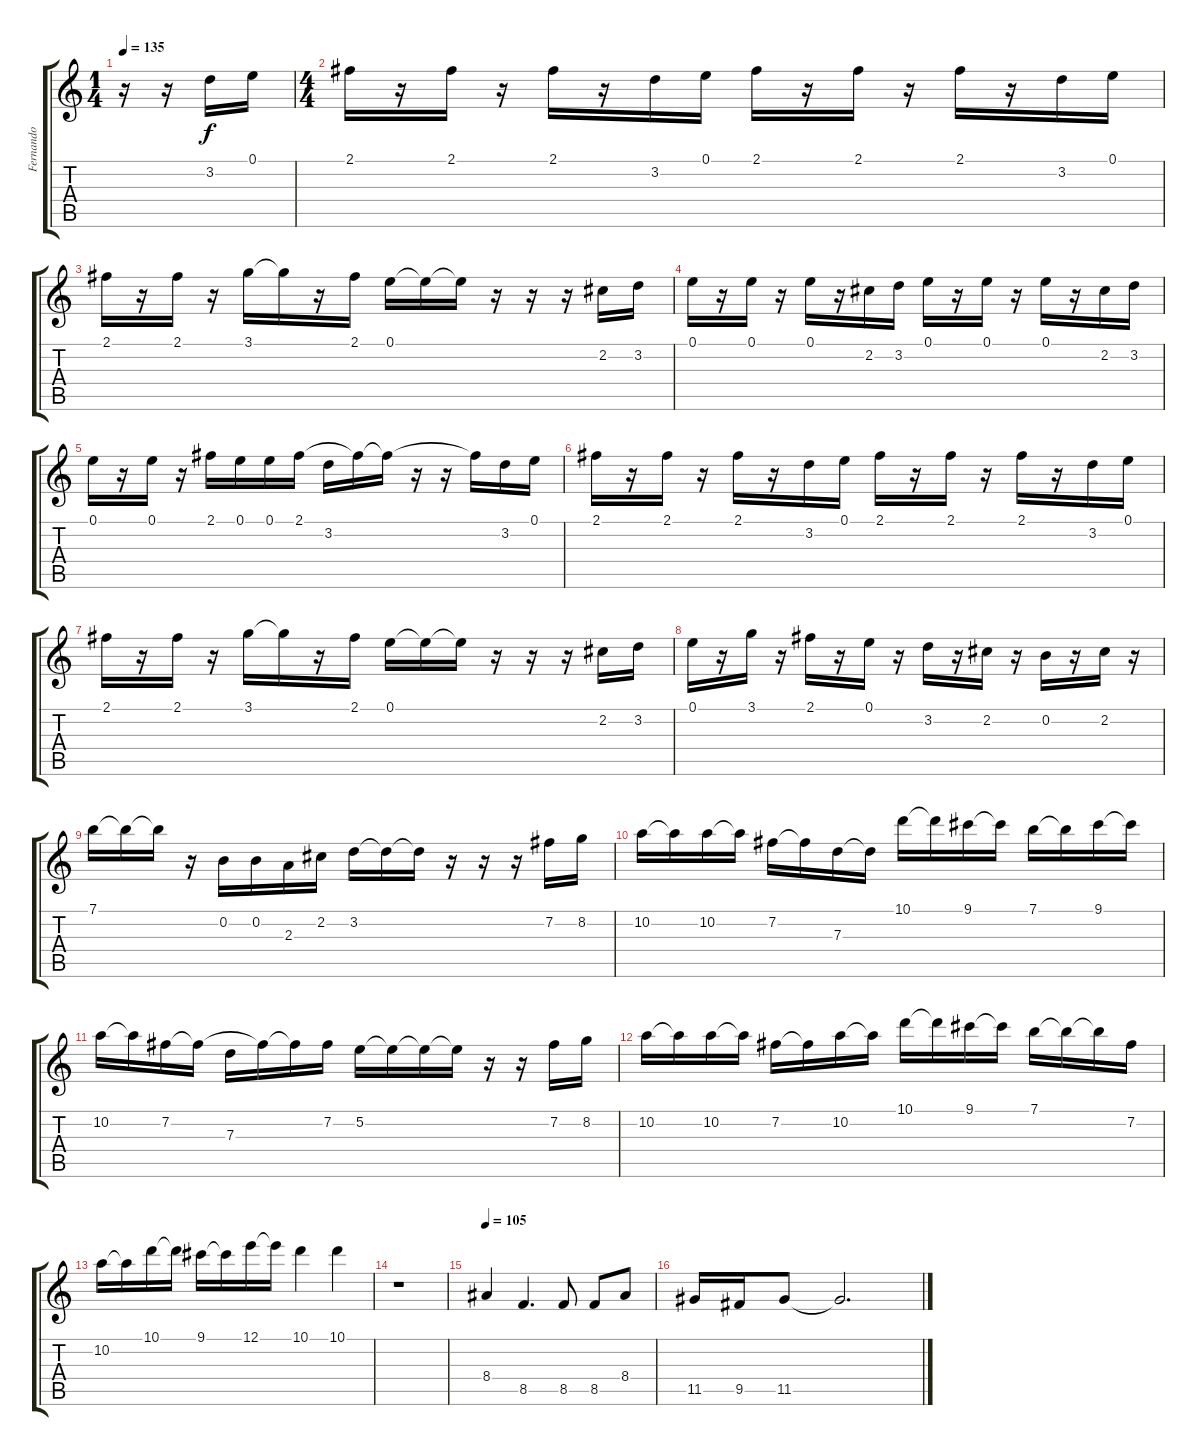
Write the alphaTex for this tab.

\track ("Fernando" "Fernando") {instrument distortionguitar}
\staff {score tabs}
\tuning (E4 B3 G3 D3 A2 D2) {hide}
\ts (1 4)
\tempo 135
\clef g2
\ks c
r.16{dy f} r.16 3.2.16 0.1.16 |
\ts (4 4)
2.1.16 r.16 2.1.16 r.16 2.1.16 r.16 3.2.16 0.1.16 2.1.16 r.16 2.1.16 r.16 2.1.16 r.16 3.2.16 0.1.16 |
2.1.16 r.16 2.1.16 r.16 3.1.16 3.1{t}.16 r.16 2.1.16 0.1.16 0.1{t}.16 0.1{t}.16 r.16 r.16 r.16 2.2.16 3.2.16 |
0.1.16 r.16 0.1.16 r.16 0.1.16 r.16 2.2.16 3.2.16 0.1.16 r.16 0.1.16 r.16 0.1.16 r.16 2.2.16 3.2.16 |
0.1.16 r.16 0.1.16 r.16 2.1.16 0.1.16 0.1.16 2.1.16 3.2.16 2.1{t}.16 2.1{t}.16 r.16 r.16 2.1{t}.16 3.2.16 0.1.16 |
2.1.16 r.16 2.1.16 r.16 2.1.16 r.16 3.2.16 0.1.16 2.1.16 r.16 2.1.16 r.16 2.1.16 r.16 3.2.16 0.1.16 |
2.1.16 r.16 2.1.16 r.16 3.1.16 3.1{t}.16 r.16 2.1.16 0.1.16 0.1{t}.16 0.1{t}.16 r.16 r.16 r.16 2.2.16 3.2.16 |
0.1.16 r.16 3.1.16 r.16 2.1.16 r.16 0.1.16 r.16 3.2.16 r.16 2.2.16 r.16 0.2.16 r.16 2.2.16 r.16 |
7.1.16 7.1{t}.16 7.1{t}.16 r.16 0.2.16 0.2.16 2.3.16 2.2.16 3.2.16 3.2{t}.16 3.2{t}.16 r.16 r.16 r.16 7.2.16 8.2.16 |
10.2.16 10.2{t}.16 10.2.16 10.2{t}.16 7.2.16 7.2{t}.16 7.3.16 7.3{t}.16 10.1.16 10.1{t}.16 9.1.16 9.1{t}.16 7.1.16 7.1{t}.16 9.1.16 9.1{t}.16 |
10.2.16 10.2{t}.16 7.2.16 7.2{t}.16 7.3.16 7.2{t}.16 7.2{t}.16 7.2.16 5.2.16 5.2{t}.16 5.2{t}.16 5.2{t}.16 r.16 r.16 7.2.16 8.2.16 |
10.2.16 10.2{t}.16 10.2.16 10.2{t}.16 7.2.16 7.2{t}.16 10.2.16 10.2{t}.16 10.1.16 10.1{t}.16 9.1.16 9.1{t}.16 7.1.16 7.1{t}.16 7.1{t}.16 7.2.16 |
10.2.16 10.2{t}.16 10.1.16 10.1{t}.16 9.1.16 9.1{t}.16 12.1.16 12.1{t}.16 10.1.4 10.1.4 |
r.1 |
\tempo 105
8.4.4 8.5.4{d} 8.5.8 8.5.8 8.4.8 |
11.5.16 9.5.16 11.5.8 11.5{t}.2{d}
